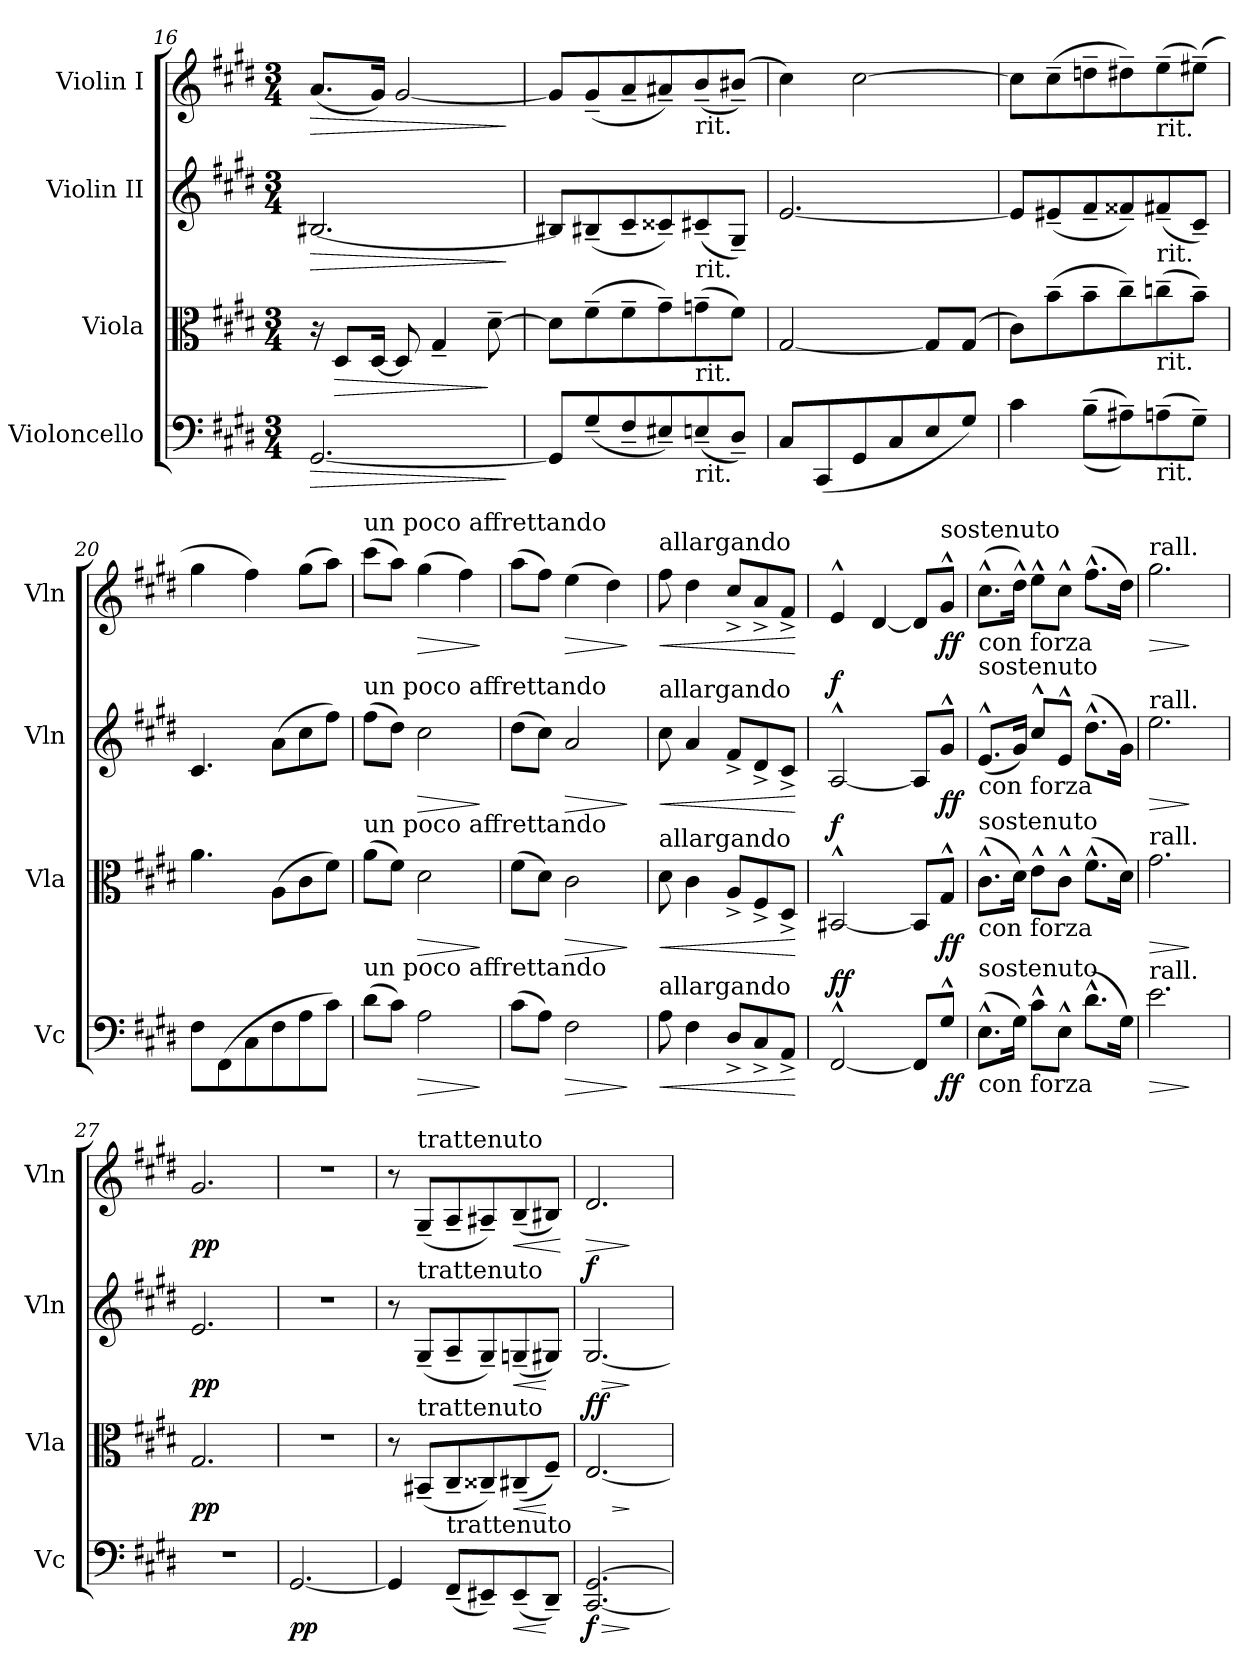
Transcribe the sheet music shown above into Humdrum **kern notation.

**kern	**dynam	**kern	**dynam	**kern	**dynam	**kern	**dynam
*part4	*part4	*part3	*part3	*part2	*part2	*part1	*part1
*staff4	*staff4	*staff3	*staff3	*staff2	*staff2	*staff1	*staff1
*I"Violoncello	*	*I"Viola	*	*I"Violin II	*	*I"Violin I	*
*I'Vc	*	*I'Vla	*	*I'Vln	*	*I'Vln	*
*clefF4	*	*clefC3	*	*clefG2	*	*clefG2	*
*k[f#c#g#d#]	*	*k[f#c#g#d#]	*	*k[f#c#g#d#]	*	*k[f#c#g#d#]	*
*M3/4	*	*M3/4	*	*M3/4	*	*M3/4	*
=16	=16	=16	=16	=16	=16	=16	=16
!	!LO:HP:b	!	!	!	!LO:HP:b	!	!LO:HP:b
[2.GG#/	>	16r	.	[2.B#X/	>	(8.a/L	>
!	!	!	!LO:HP:b	!	!	!	!
.	.	8D#/L	>	.	.	.	.
.	.	[16D#/Jk	.	.	.	16g#/Jk)	.
.	.	8D#/]	.	.	.	[2g#/	.
.	.	4G#~/	.	.	.	.	.
.	.	[8d#~\	]	.	.	.	.
.	]	.	.	.	]	.	]
!!LO:LB:g=z
=17	=17	=17	=17	=17	=17	=17	=17
8GG#/L]	.	8d#\L]	.	8B#X/L]	.	8g#/L]	.
(8G#~/	.	(8f#~\	.	(8B#X~/	.	(8g#~/	.
8F#~/	.	8f#~\	.	8c#~/	.	8a~/	.
8E#X~/)	.	8g#~\)	.	8c##X~/)	.	8a#X~/)	.
!	!	!	!	!	!	!LO:TX:b:t=rit.	!
!	!	!	!	!LO:TX:b:t=rit.	!	!	!
!	!	!LO:TX:b:t=rit.	!	!	!	!	!
!LO:TX:b:t=rit.	!	!	!	!	!	!	!
(8En~/	.	(8gn~\	.	(8c#X~/	.	(8b~/	.
8D#~/J)	.	8f#\J)	.	8G#~/J)	.	(>8b#X~/J)	.
=18	=18	=18	=18	=18	=18	=18	=18
8C#/L	.	[2G#/	.	[2.e/	.	4cc#\)	.
(8CC#/	.	.	.	.	.	.	.
8GG#/	.	.	.	.	.	[2cc#\	.
8C#/	.	.	.	.	.	.	.
8E/	.	8G#/L]	.	.	.	.	.
8G#/J)	.	(8G#/J	.	.	.	.	.
=19	=19	=19	=19	=19	=19	=19	=19
4c#\	.	8c#\L)	.	8e/L]	.	8cc#\L]	.
.	.	(8b~\	.	(8e#X~/	.	(8cc#~\	.
((8B~\L	.	8b~\	.	8f#~/	.	8ddn~\	.
8A#X~\))	.	8cc#~\)	.	8f##X~/)	.	8dd#X~\)	.
!	!	!	!	!	!	!LO:TX:b:t=rit.	!
!	!	!	!	!LO:TX:b:t=rit.	!	!	!
!	!	!LO:TX:b:t=rit.	!	!	!	!	!
!LO:TX:b:t=rit.	!	!	!	!	!	!	!
(8An~\	.	(8ccn~\	.	(8f#X~/	.	(8ee~\	.
8G#~\J)	.	8b~\J)	.	8c#~/J)	.	(8ee#X~\J)	.
=20	=20	=20	=20	=20	=20	=20	=20
8F#\L	.	4.a\	.	4.c#/	.	4gg#\	.
(8FF#\	.	.	.	.	.	.	.
8C#\	.	.	.	.	.	4ff#\)	.
8F#\	.	(8A\L	.	(8a\L	.	.	.
8A\	.	8c#\	.	8cc#\	.	(8gg#\L	.
8c#\J)	.	8f#\J)	.	8ff#\J)	.	8aa\J)	.
!!LO:LB:g=z
=21	=21	=21	=21	=21	=21	=21	=21
!	!	!	!	!	!	!LO:TX:a:t=un poco affrettando	!
!	!	!	!	!LO:TX:a:t=un poco affrettando	!	!	!
!	!	!LO:TX:a:t=un poco affrettando	!	!	!	!	!
!LO:TX:a:t=un poco affrettando	!	!	!	!	!	!	!
(8d#\L	.	(8a\L	.	(8ff#\L	.	(8ccc#\L	.
8c#\J)	.	8f#\J)	.	8dd#\J)	.	8aa\J)	.
!	!LO:HP:b	!	!LO:HP:b	!	!LO:HP:b	!	!LO:HP:b
2A\	>	2d#\	>	2cc#\	>	(4gg#\	>
.	.	.	.	.	.	4ff#\)	.
.	]	.	]	.	]	.	]
=22	=22	=22	=22	=22	=22	=22	=22
(8c#\L	.	(8f#\L	.	(8dd#\L	.	(8aa\L	.
8A\J)	.	8d#\J)	.	8cc#\J)	.	8ff#\J)	.
!	!LO:HP:b	!	!LO:HP:b	!	!LO:HP:b	!	!LO:HP:b
2F#\	>	2c#\	>	2a/	>	(4ee\	>
.	.	.	.	.	.	4dd#\)	.
.	]	.	]	.	]	.	]
=23	=23	=23	=23	=23	=23	=23	=23
!	!	!	!	!	!	!LO:TX:a:t=allargando	!
!	!	!	!	!LO:TX:a:t=allargando	!	!	!
!	!	!LO:TX:a:t=allargando	!	!	!	!	!
!LO:TX:a:t=allargando	!	!	!	!	!	!	!
!	!LO:HP:b	!	!LO:HP:b	!	!LO:HP:b	!	!LO:HP:b
8A\	<	8d#\	<	8cc#\	<	8ff#\	<
4F#\	.	4c#\	.	4a/	.	4dd#\	.
8D#^/L	.	8A^/L	.	8f#^/L	.	8cc#^/L	.
8C#^/	.	8F#^/	.	8d#^/	.	8a^/	.
8AA^/J	.	8D#^/J	.	8c#^/J	.	8f#^/J	.
.	[	.	[	.	[	.	[
=24	=24	=24	=24	=24	=24	=24	=24
!	!LO:DY:b	!	!	!	!	!	!
!	!LO:DY:n=1:a	!	!LO:DY:a	!	!LO:DY:a	!	!
[2FF#^^/	f f	[2BB#X^^/	f	[2A^^/	f	4e^^/	.
.	.	.	.	.	.	[4d#/	.
8FF#/L]	.	8BB#/L]	.	8A/L]	.	8d#/L]	.
!	!	!	!	!	!	!LO:TX:a:t=sostenuto	!
!	!LO:DY:n=2:b	!	!LO:DY:b	!	!LO:DY:b	!	!LO:DY:b
8G#^^/J	ff	8G#^^/J	ff	8g#^^/J	ff	8g#^^/J	ff
=25	=25	=25	=25	=25	=25	=25	=25
!	!	!	!	!	!	!LO:TX:b:t=con forza	!
!	!	!	!	!LO:TX:a:t=sostenuto	!	!	!
!	!	!	!	!LO:TX:b:t=con forza	!	!	!
!	!	!LO:TX:a:t=sostenuto	!	!	!	!	!
!	!	!LO:TX:b:t=con forza	!	!	!	!	!
!LO:TX:a:t=sostenuto	!	!	!	!	!	!	!
!LO:TX:b:t=con forza	!	!	!	!	!	!	!
(8.E^^\L	.	(8.c#^^\L	.	(8.e^^/L	.	(8.cc#^^\L	.
16G#\Jk)	.	16d#\Jk)	.	16g#/Jk)	.	16dd#^^\Jk)	.
8c#^^\L	.	8e^^\L	.	8cc#^^/L	.	8ee^^\L	.
8E^^\J	.	8c#^^\J	.	8e^^/J	.	8cc#^^\J	.
(8.d#^^\L	.	(8.f#^^\L	.	(8.dd#^^\L	.	(8.ff#^^\L	.
16G#\Jk)	.	16d#\Jk)	.	16g#\Jk)	.	16dd#\Jk)	.
!!LO:PB:g=z
=26	=26	=26	=26	=26	=26	=26	=26
!	!	!	!	!	!	!LO:TX:a:t=rall.	!
!	!	!	!	!LO:TX:a:t=rall.	!	!	!
!	!	!LO:TX:a:t=rall.	!	!	!	!	!
!LO:TX:a:t=rall.	!	!	!	!	!	!	!
!	!LO:HP:b	!	!LO:HP:b	!	!LO:HP:b	!	!LO:HP:b
2.e\	>	2.g#\	>	2.ee\	>	2.gg#\	>
.	]	.	]	.	]	.	]
=27	=27	=27	=27	=27	=27	=27	=27
!	!	!	!LO:DY:b	!	!LO:DY:b	!	!LO:DY:b
2.r	.	2.G#/	pp	2.e/	pp	2.g#/	pp
=28	=28	=28	=28	=28	=28	=28	=28
!	!LO:DY:b	!	!	!	!	!	!
[2.GG#/	pp	2.r	.	2.r	.	2.r	.
=29	=29	=29	=29	=29	=29	=29	=29
4GG#/]	.	8r	.	8r	.	8r	.
!	!	!	!	!	!	!LO:TX:a:t=trattenuto	!
!	!	!	!	!LO:TX:a:t=trattenuto	!	!	!
!	!	!LO:TX:a:t=trattenuto	!	!	!	!	!
.	.	(8BB#X~/L	.	(8G#~/L	.	(8G#~/L	.
!LO:TX:a:t=trattenuto	!	!	!	!	!	!	!
(8FF#~/L	.	8C#~/	.	8A~/	.	8A~/	.
8EE#X~/)	.	8C##X~/)	.	8G#~/)	.	8A#X~/)	.
!	!LO:HP:b	!	!LO:HP:b	!	!LO:HP:b	!	!LO:HP:b
(8EE#~/	<	(8C#X~/	<	(8Gn~/	<	(8B~/	<
8DD#~/J)	[	8F#~/J)	[	8G#X/J)	[	8B#X/J)	.
.	.	.	.	.	.	.	[
=30	=30	=30	=30	=30	=30	=30	=30
!	!LO:HP:b	!	!LO:HP:b	!	!LO:HP:b	!	!LO:HP:b
!	!LO:DY:n=1:b	!	!LO:DY:n=1:b	!	!	!	!
!	!	!	!LO:DY:n=2:a	!	!LO:DY:n=1:a	!	!
[2.CC#/ [2.GG#/	> f	[2.E/	> f f	[2.G#/	> f	2.d#/	>
.	]	.	]	.	]	.	]
=	=	=	=	=	=	=	=
*-	*-	*-	*-	*-	*-	*-	*-
